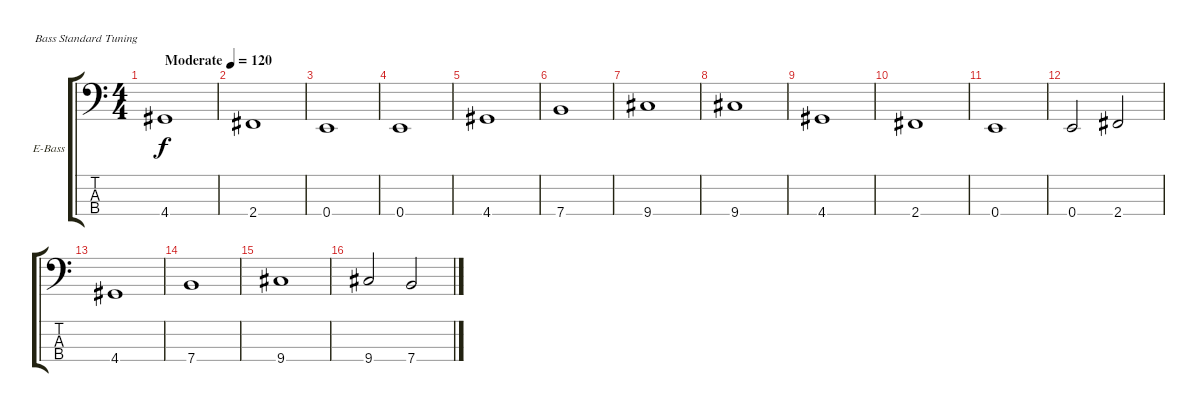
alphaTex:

\bracketExtendMode groupsimilarinstruments
\firstSystemTrackNameOrientation horizontal
\otherSystemsTrackNameOrientation horizontal
\track ("Äîðîæêà 2" "E-Bass") {instrument electricbassfinger}
\staff {score tabs}
\tuning (G2 D2 A1 E1)
\ts (4 4)
\beaming (8 2 2 2 2)
\tempo (120 "Moderate")
\clef f4
\ks c
4.4.1{dy f instrument electricbassfinger} |
2.4.1 |
0.4.1 |
0.4.1 |
4.4.1 |
7.4.1 |
9.4.1 |
9.4.1 |
4.4.1 |
2.4.1 |
0.4.1 |
0.4.2 2.4.2 |
4.4.1 |
7.4.1 |
9.4.1 |
9.4.2 7.4.2
